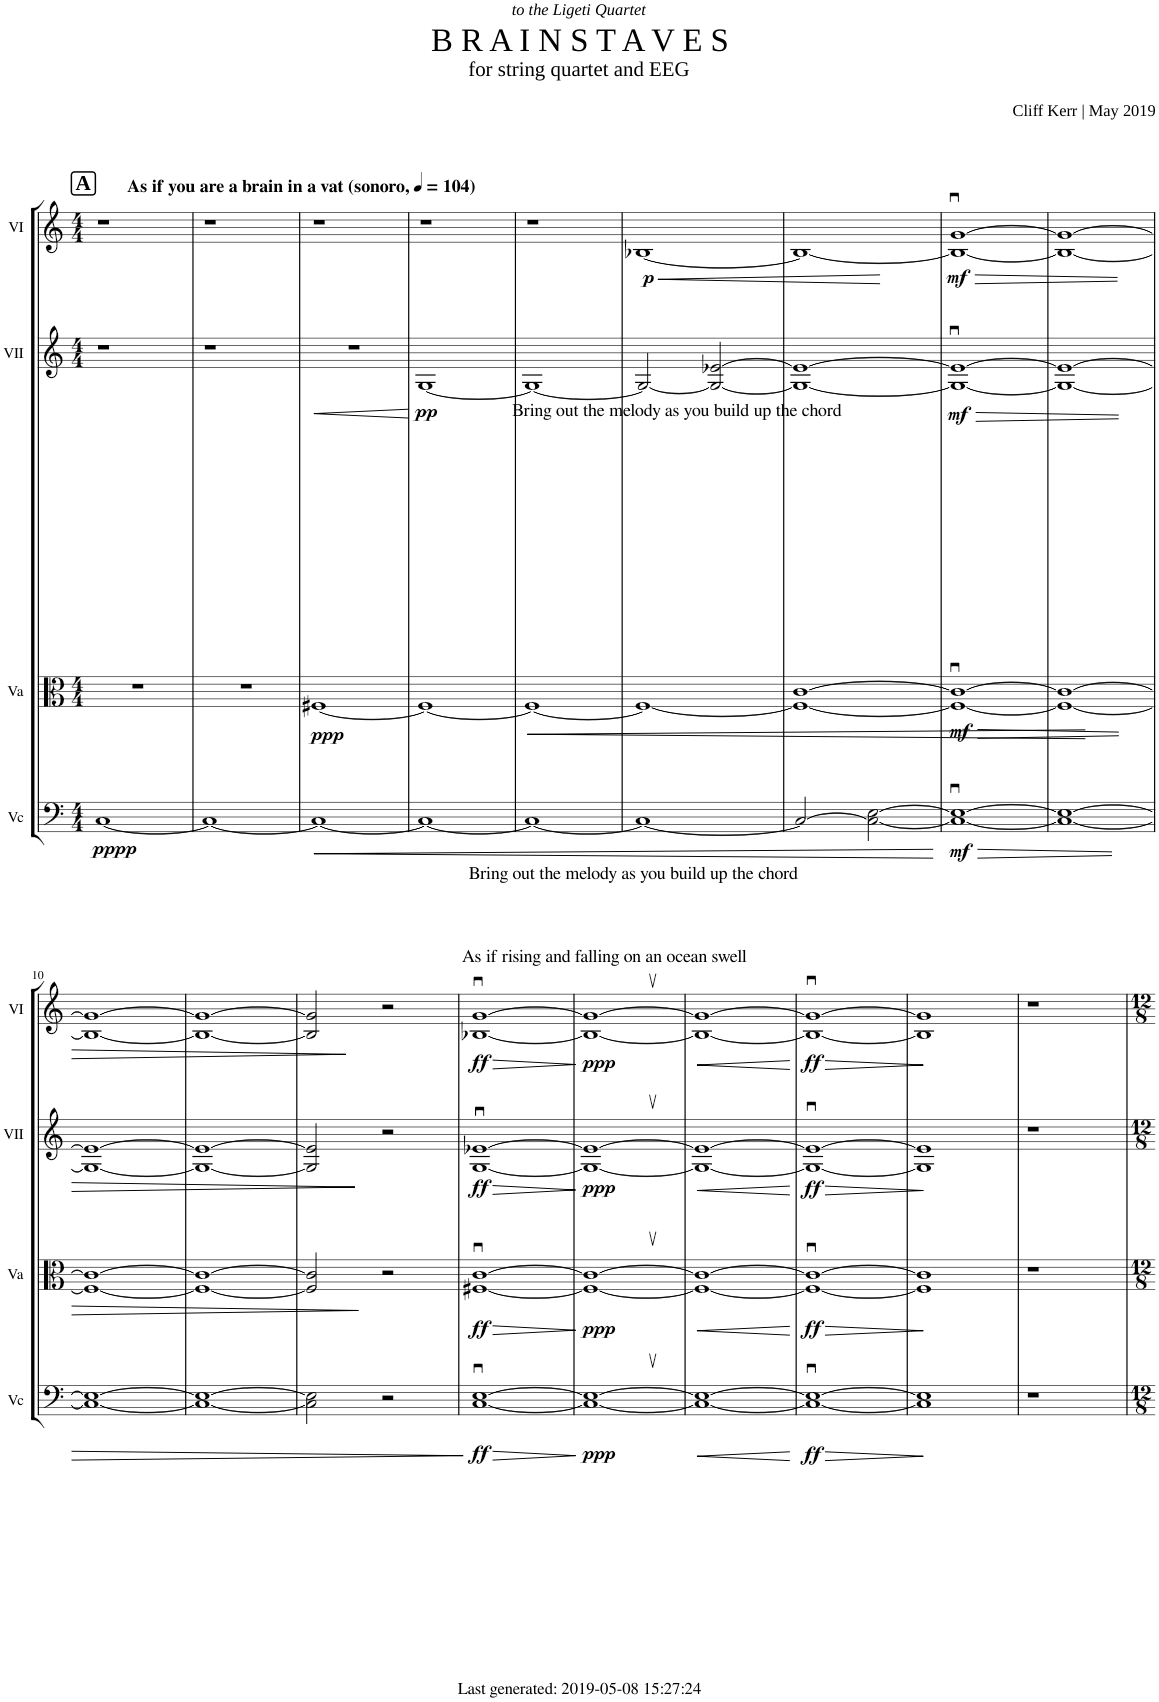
**kern	**dynam	**kern	**dynam	**kern	**dynam	**kern	**dynam
*part4	*part4	*part3	*part3	*part2	*part2	*part1	*part1
*staff4	*staff4	*staff3	*staff3	*staff2	*staff2	*staff1	*staff1
*I"Vc	*	*I"Va	*	*I"VII	*	*I"VI	*
*I'Vc	*	*I'Va	*	*I'VII	*	*I'VI	*
*clefF4	*	*clefC3	*	*clefG2	*	*clefG2	*
*k[]	*	*k[]	*	*k[]	*	*k[]	*
*M4/4	*	*M4/4	*	*M4/4	*	*M4/4	*
*MM104	*	*MM104	*	*MM104	*	*MM104	*
!!LO:REH:place=s1:a:B:cj:fs=14.284:t=A
=1	=1	=1	=1	=1	=1	=1	=1
!	!	!	!	!	!	!LO:TX:a:B:t=As if you are a brain in a vat (sonoro,	!
!	!	!	!	!	!	!LO:TX:a:B:t=)	!
!	!	!LO:TX:a:t=Bring out the melody as you build up the chord	!	!	!	!	!
!	!LO:DY:b	!	!	!	!	!	!
[1C	pppp	1r	.	1r	.	1r	.
=2	=2	=2	=2	=2	=2	=2	=2
1C_	.	1r	.	1r	.	1r	.
=3	=3	=3	=3	=3	=3	=3	=3
!	!LO:HP:b	!	!LO:DY:b	!	!LO:HP:b	!	!
1C_	<	[1F#X	ppp	1r	<	1r	.
.	.	.	.	.	[	.	.
=4	=4	=4	=4	=4	=4	=4	=4
!	!	!	!	!	!LO:DY:b	!	!
1C_	.	1F#_	.	[1G	pp	1r	.
=5	=5	=5	=5	=5	=5	=5	=5
!	!	!	!LO:HP:b	!	!	!	!
1C_	.	1F#_	<	1G_	.	1r	.
=6	=6	=6	=6	=6	=6	=6	=6
!LO:TX:b:t=Bring out the melody as you build up the chord	!	!	!	!	!	!	!
!	!	!	!	!	!	!	!LO:HP:b
!	!	!	!	!	!	!	!LO:DY:n=1:b
1C_	.	1F#_	.	2G/_	.	[1B-X	< p
.	.	.	.	2G/_ [2e-X/	.	.	.
.	.	.	[	.	.	.	[
=7	=7	=7	=7	=7	=7	=7	=7
2C/_	.	1F#_ [1c	.	1G_ 1e-_	.	1B-_	.
2C\_ [2E\	.	.	.	.	.	.	.
.	[	.	.	.	.	.	.
=8	=8	=8	=8	=8	=8	=8	=8
!	!LO:HP:b	!	!LO:HP:b	!	!LO:HP:b	!	!LO:HP:b
!	!LO:DY:n=1:b	!	!LO:DY:n=1:b	!	!LO:DY:n=1:b	!	!LO:DY:n=1:b
1C_ 1E_	> mf	1F#_ 1c_	> mf	1G_ 1e-_	> mf	1B-_ [1g	> mf
=9	=9	=9	=9	=9	=9	=9	=9
1C_ 1E_	.	1F#_ 1c_	.	1G_ 1e-_	.	1B-_ 1g_	.
!!LO:LB:g=z
=10	=10	=10	=10	=10	=10	=10	=10
1C_ 1E_	.	1F#_ 1c_	.	1G_ 1e-_	.	1B-_ 1g_	.
.	.	.	]	.	]	.	]
=11	=11	=11	=11	=11	=11	=11	=11
1C_ 1E_	.	1F#_ 1c_	.	1G_ 1e-_	.	1B-_ 1g_	.
=12	=12	=12	=12	=12	=12	=12	=12
2C\] 2E\]	.	2F#/] 2c/]	.	2G/] 2e-/]	.	2B-/] 2g/]	.
2r	.	2r	.	2r	.	2r	.
.	]	.	.	.	.	.	.
=13	=13	=13	=13	=13	=13	=13	=13
!	!	!	!	!	!	!LO:TX:a:t=As if rising and falling on an ocean swell	!
!	!LO:HP:b	!	!LO:HP:b	!	!LO:HP:b	!	!LO:HP:b
!	!LO:DY:n=1:b	!	!LO:DY:n=1:b	!	!LO:DY:n=1:b	!	!LO:DY:n=1:b
[1C [1E	> ff	[1F#X [1c	> ff	[1G [1e-X	> ff	[1B-X [1g	> ff
.	]	.	]	.	]	.	]
=14	=14	=14	=14	=14	=14	=14	=14
!	!LO:DY:b	!	!LO:DY:b	!	!LO:DY:b	!	!LO:DY:b
1C_ 1E_	ppp	1F#_ 1c_	ppp	1G_ 1e-_	ppp	1B-_ 1g_	ppp
=15	=15	=15	=15	=15	=15	=15	=15
!	!LO:HP:b	!	!LO:HP:b	!	!LO:HP:b	!	!LO:HP:b
1C_ 1E_	<	1F#_ 1c_	<	1G_ 1e-_	<	1B-_ 1g_	<
.	[	.	[	.	[	.	[
=16	=16	=16	=16	=16	=16	=16	=16
!	!LO:HP:b	!	!LO:HP:b	!	!LO:HP:b	!	!LO:HP:b
!	!LO:DY:n=1:b	!	!LO:DY:n=1:b	!	!LO:DY:n=1:b	!	!LO:DY:n=1:b
1C_ 1E_	> ff	1F#_ 1c_	> ff	1G_ 1e-_	> ff	1B-_ 1g_	> ff
.	]	.	]	.	]	.	]
=17	=17	=17	=17	=17	=17	=17	=17
1C] 1E]	.	1F#] 1c]	.	1G] 1e-]	.	1B-] 1g]	.
=18	=18	=18	=18	=18	=18	=18	=18
1r	.	1r	.	1r	.	1r	.
=	=	=	=	=	=	=	=
*-	*-	*-	*-	*-	*-	*-	*-
